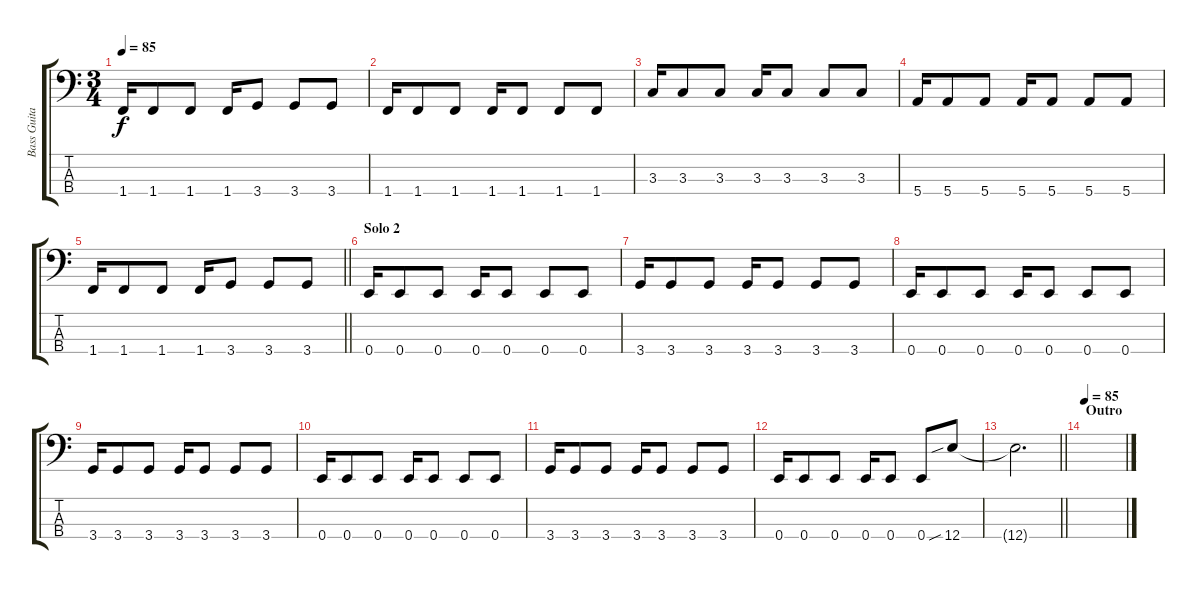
\track ("Bass Guitar (Sajjad)" "Bass Guita") {instrument electricbassfinger}
\staff {score tabs}
\tuning (G2 D2 A1 E1) {hide}
\ts (3 4)
\tempo 85
\clef f4
\ks c
1.4.16{dy f} 1.4.8 1.4.8 1.4.16 3.4.8 3.4.8 3.4.8 |
1.4.16 1.4.8 1.4.8 1.4.16 1.4.8 1.4.8 1.4.8 |
3.3.16 3.3.8 3.3.8 3.3.16 3.3.8 3.3.8 3.3.8 |
5.4.16 5.4.8 5.4.8 5.4.16 5.4.8 5.4.8 5.4.8 |
\barLineRight lightlight
1.4.16 1.4.8 1.4.8 1.4.16 3.4.8 3.4.8 3.4.8 |
\section ("" "Solo 2")
0.4.16 0.4.8 0.4.8 0.4.16 0.4.8 0.4.8 0.4.8 |
3.4.16 3.4.8 3.4.8 3.4.16 3.4.8 3.4.8 3.4.8 |
0.4.16 0.4.8 0.4.8 0.4.16 0.4.8 0.4.8 0.4.8 |
3.4.16 3.4.8 3.4.8 3.4.16 3.4.8 3.4.8 3.4.8 |
0.4.16 0.4.8 0.4.8 0.4.16 0.4.8 0.4.8 0.4.8 |
3.4.16 3.4.8 3.4.8 3.4.16 3.4.8 3.4.8 3.4.8 |
0.4.16 0.4.8 0.4.8 0.4.16 0.4.8 0.4.8 12.4{sib}.8 |
\barLineRight lightlight
12.4{t}.2{d} |
\section ("" "Outro")
\tempo 85
